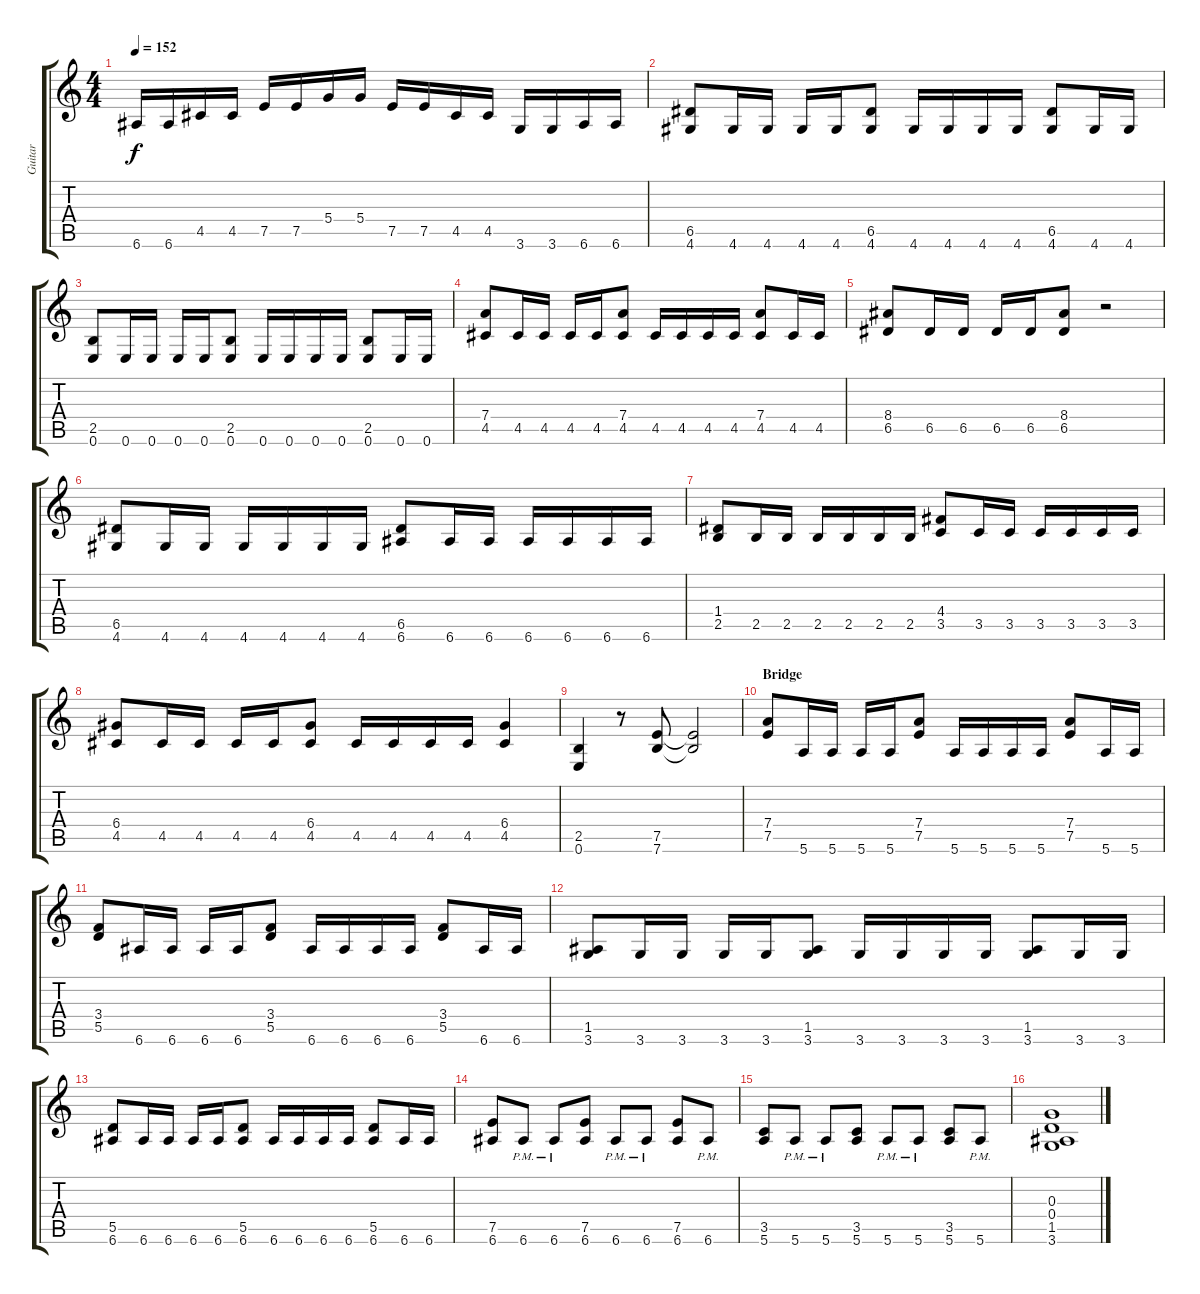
\track ("Guitar" "Guitar") {instrument distortionguitar}
\staff {score tabs}
\tuning (E4 B3 G3 D3 A2 E2) {hide}
\ts (4 4)
\tempo 152
\clef g2
\ks c
6.6.16{dy f} 6.6.16 4.5.16 4.5.16 7.5.16 7.5.16 5.4.16 5.4.16 7.5.16 7.5.16 4.5.16 4.5.16 3.6.16 3.6.16 6.6.16 6.6.16 |
(6.5 4.6).8 4.6.16 4.6.16 4.6.16 4.6.16 (6.5 4.6).8 4.6.16 4.6.16 4.6.16 4.6.16 (6.5 4.6).8 4.6.16 4.6.16 |
(2.5 0.6).8 0.6.16 0.6.16 0.6.16 0.6.16 (2.5 0.6).8 0.6.16 0.6.16 0.6.16 0.6.16 (2.5 0.6).8 0.6.16 0.6.16 |
(7.4 4.5).8 4.5.16 4.5.16 4.5.16 4.5.16 (7.4 4.5).8 4.5.16 4.5.16 4.5.16 4.5.16 (7.4 4.5).8 4.5.16 4.5.16 |
(8.4 6.5).8 6.5.16 6.5.16 6.5.16 6.5.16 (8.4 6.5).8 r.2 |
(6.5 4.6).8 4.6.16 4.6.16 4.6.16 4.6.16 4.6.16 4.6.16 (6.5 6.6).8 6.6.16 6.6.16 6.6.16 6.6.16 6.6.16 6.6.16 |
(1.4 2.5).8 2.5.16 2.5.16 2.5.16 2.5.16 2.5.16 2.5.16 (4.4 3.5).8 3.5.16 3.5.16 3.5.16 3.5.16 3.5.16 3.5.16 |
(6.4 4.5).8 4.5.16 4.5.16 4.5.16 4.5.16 (6.4 4.5).8 4.5.16 4.5.16 4.5.16 4.5.16 (6.4 4.5).4 |
(2.5 0.6).4 r.8 (7.5 7.6).8 (7.5{t} 7.6{t}).2 |
\section ("" "Bridge")
(7.4 7.5).8 5.6.16 5.6.16 5.6.16 5.6.16 (7.4 7.5).8 5.6.16 5.6.16 5.6.16 5.6.16 (7.4 7.5).8 5.6.16 5.6.16 |
(3.4 5.5).8 6.6.16 6.6.16 6.6.16 6.6.16 (3.4 5.5).8 6.6.16 6.6.16 6.6.16 6.6.16 (3.4 5.5).8 6.6.16 6.6.16 |
(1.5 3.6).8 3.6.16 3.6.16 3.6.16 3.6.16 (1.5 3.6).8 3.6.16 3.6.16 3.6.16 3.6.16 (1.5 3.6).8 3.6.16 3.6.16 |
(5.5 6.6).8 6.6.16 6.6.16 6.6.16 6.6.16 (5.5 6.6).8 6.6.16 6.6.16 6.6.16 6.6.16 (5.5 6.6).8 6.6.16 6.6.16 |
(7.5 6.6).8 6.6{pm}.8 6.6{pm}.8 (7.5 6.6).8 6.6{pm}.8 6.6{pm}.8 (7.5 6.6).8 6.6{pm}.8 |
(3.5 5.6).8 5.6{pm}.8 5.6{pm}.8 (3.5 5.6).8 5.6{pm}.8 5.6{pm}.8 (3.5 5.6).8 5.6{pm}.8 |
(0.3 0.4 1.5 3.6).1
